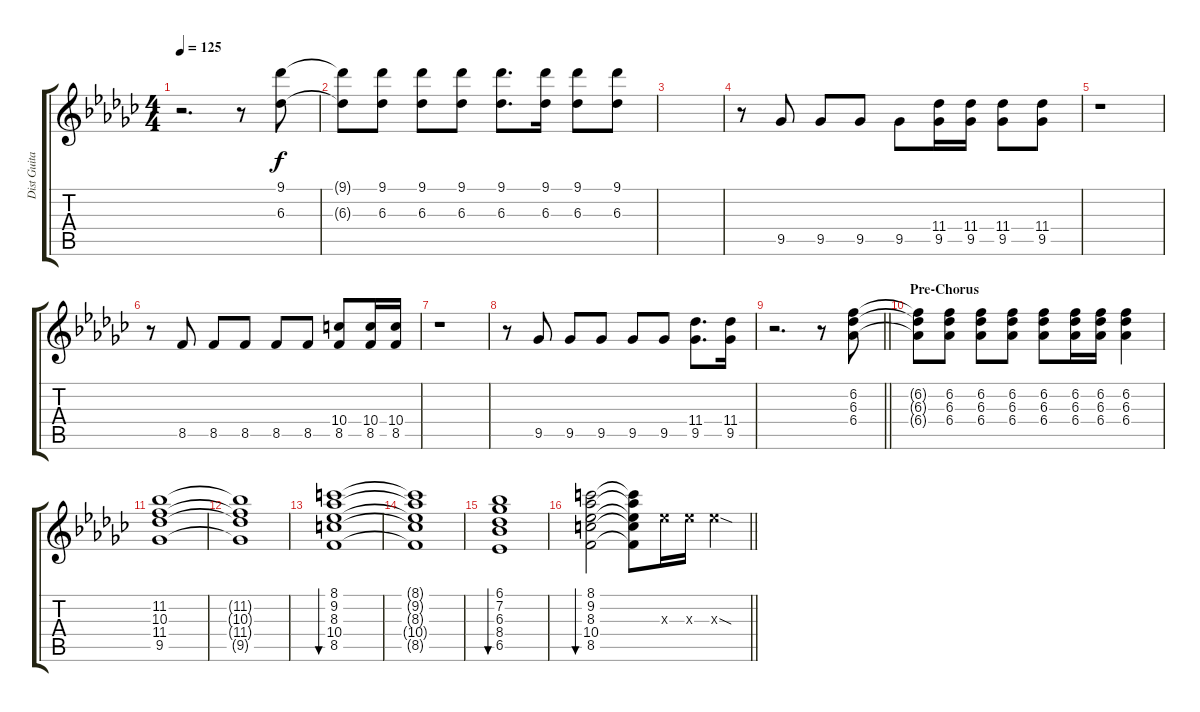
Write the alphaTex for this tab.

\track ("Dist Guitar" "Dist Guita") {instrument distortionguitar}
\staff {score tabs}
\tuning (E4 B3 G3 D3 A2 E2) {hide}
\ts (4 4)
\tempo 125
\clef g2
\ks gb
r.2{d dy f} r.8 (9.1 6.3).8 |
(9.1{t} 6.3{t}).8 (9.1 6.3).8 (9.1 6.3).8 (9.1 6.3).8 (9.1 6.3).8{d} (9.1 6.3).16 (9.1 6.3).8 (9.1 6.3).8 |
|
r.8 9.5.8 9.5.8 9.5.8 9.5.8 (11.4 9.5).16 (11.4 9.5).16 (11.4 9.5).8 (11.4 9.5).8 |
r.1 |
r.8 8.5.8 8.5.8 8.5.8 8.5.8 8.5.8 (10.4 8.5).8 (10.4 8.5).16 (10.4 8.5).16 |
r.1 |
r.8 9.5.8 9.5.8 9.5.8 9.5.8 9.5.8 (11.4 9.5).8{d} (11.4 9.5).16 |
\barLineRight lightlight
r.2{d} r.8 (6.2 6.3 6.4).8 |
\section ("" "Pre-Chorus")
(6.2{t} 6.3{t} 6.4{t}).8 (6.2 6.3 6.4).8 (6.2 6.3 6.4).8 (6.2 6.3 6.4).8 (6.2 6.3 6.4).8 (6.2 6.3 6.4).16 (6.2 6.3 6.4).16 (6.2 6.3 6.4).4 |
(11.2 10.3 11.4 9.5).1 |
(11.2{t} 10.3{t} 11.4{t} 9.5{t}).1 |
(8.1 9.2 8.3 10.4 8.5).1{bu 60} |
(8.1{t} 9.2{t} 8.3{t} 10.4{t} 8.5{t}).1 |
(6.1 7.2 6.3 8.4 6.5).1{bu 60} |
\barLineRight lightlight
(8.1 9.2 8.3 10.4 8.5).2{bu 60} (8.1{t} 9.2{t} 8.3{t} 10.4{t} 8.5{t}).8 8.3{x}.16 8.3{x}.16 8.3{sod x}.4
